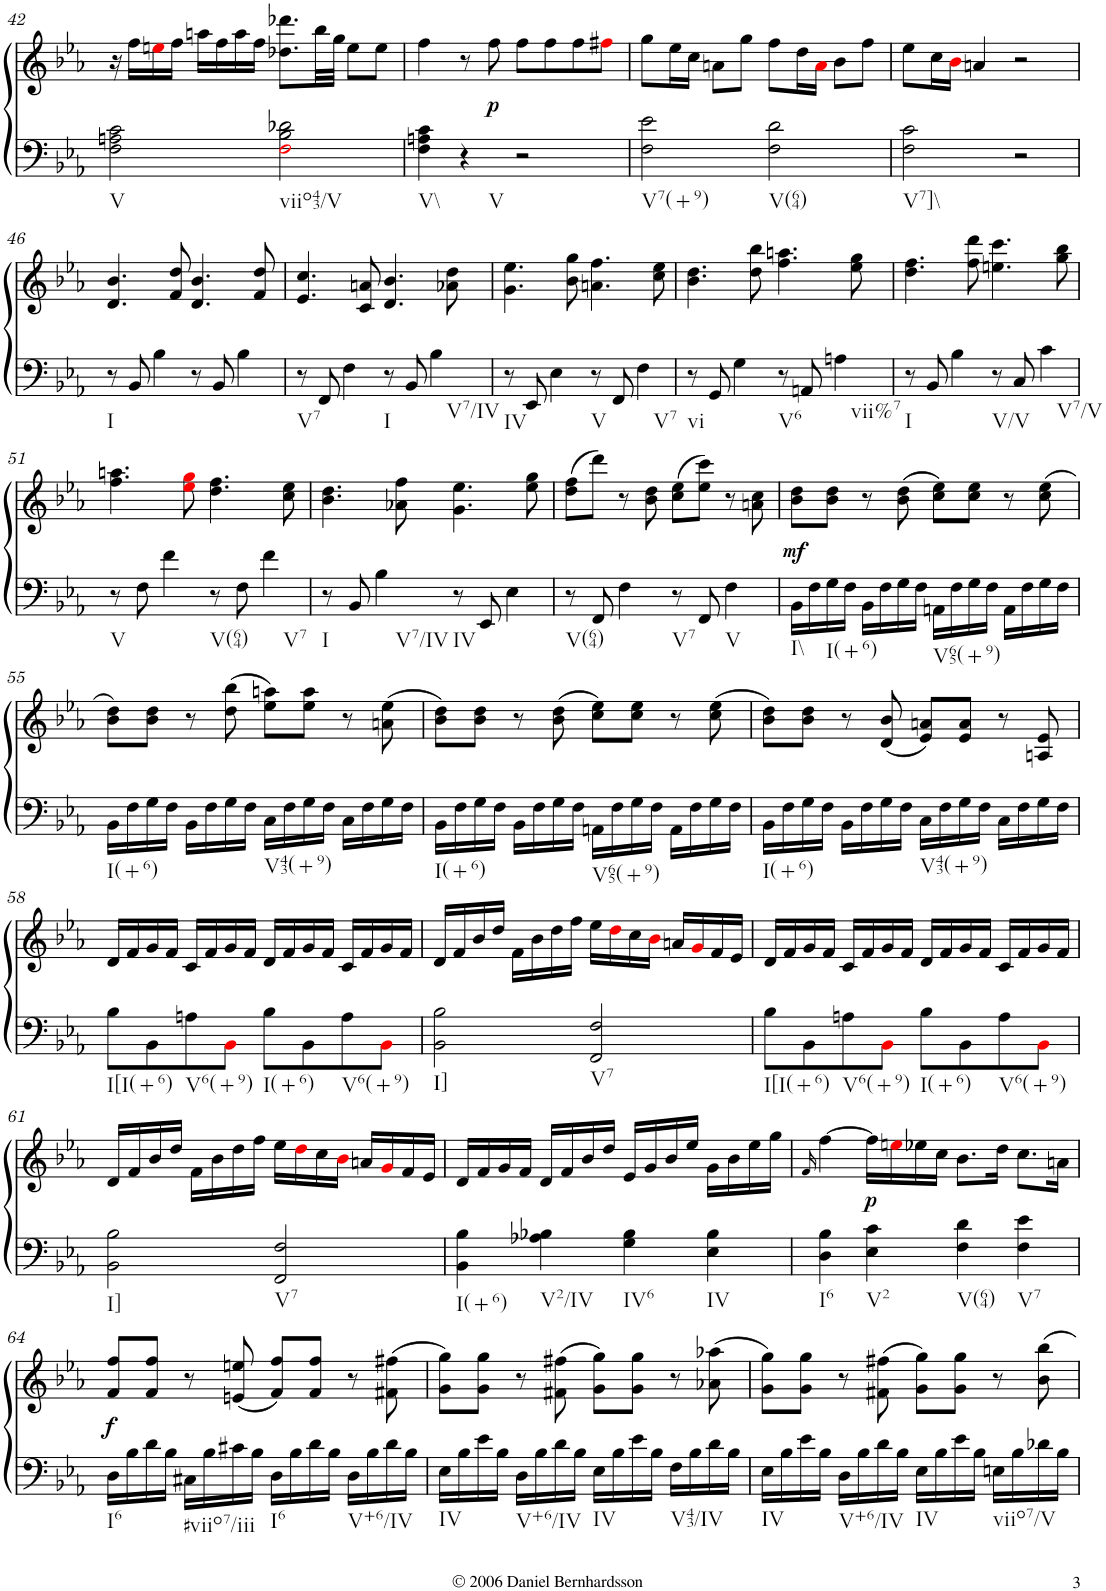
**kern	**kern	**dynam
*part1	*part1	*part1
*staff2	*staff1	*staff1/2
*I"Piano	*	*
*I'Pno.	*	*
!!LO:PB:g=z
*clefG2	*clefG2	*
*k[b-e-a-]	*k[b-e-a-]	*
*E-:	*E-:	*
*M4/4	*M4/4	*
*met(c)	*met(c)	*
=42	=42	=42
!LO:TX:b:t=V	!	!
2F\ 2An\ 2c\	16r	.
.	16ff\LL	.
.	16eeni\	.
.	16ff\JJ	.
.	16aan\LL	.
.	16ff\	.
.	16aa\	.
.	16ff\JJ	.
!LO:TX:b:t=viio43/V	!	!
2Fi\ 2B-\ 2d-X\	8.dd-X\ 8.ddd-X\L	.
.	32bb-\LL	.
.	32gg\JJJ	.
.	8ee\L	.
.	8ee\J	.
=43	=43	=43
!LO:TX:b:t=V\\	!	!
4F\ 4An\ 4c\	4ff\	.
!LO:TX:b:t=V	!	!
4r	8r	.
!	!	!LO:DY:b
.	8ff\	p
2r	8ff\L	.
.	8ff\	.
.	8ff\	.
.	8ff#Xi\J	.
=44	=44	=44
!LO:TX:b:t=V7(+9)	!	!
2F\ 2e-\	8gg\L	.
.	16ee-\L	.
.	16cc\JJ	.
.	8an\L	.
.	8gg\J	.
!LO:TX:b:t=V(64)	!	!
2F\ 2d\	8ff\L	.
.	16dd\L	.
.	16ai\JJ	.
.	8b-\L	.
.	8ff\J	.
=45	=45	=45
!LO:TX:b:t=V7]\\	!	!
2F\ 2c\	8ee-\L	.
.	16cc\L	.
.	16b-i\JJ	.
.	4an/	.
2r	2r	.
!!LO:LB:g=z
=46	=46	=46
!LO:TX:b:t=I	!	!
8r	4.d/ 4.b-/	.
8BB-/	.	.
4B-\	.	.
.	8f/ 8dd/	.
8r	4.d/ 4.b-/	.
8BB-/	.	.
4B-\	.	.
.	8f/ 8dd/	.
=47	=47	=47
!LO:TX:b:t=V7	!	!
8r	4.e-/ 4.cc/	.
8FF/	.	.
4F\	.	.
.	8c/ 8an/	.
!LO:TX:b:t=I	!	!
8r	4.d/ 4.b-/	.
8BB-/	.	.
!LO:TX:b:t=V7/IV	!	!
4B-\	.	.
.	8a-X\ 8dd\	.
=48	=48	=48
!LO:TX:b:t=IV	!	!
8r	4.g\ 4.ee-\	.
8EE-/	.	.
4E-\	.	.
.	8b-\ 8gg\	.
!LO:TX:b:t=V	!	!
8r	4.an\ 4.ff\	.
8FF/	.	.
!LO:TX:b:t=V7	!	!
4F\	.	.
.	8cc\ 8ee-\	.
=49	=49	=49
!LO:TX:b:t=vi	!	!
8r	4.b-\ 4.dd\	.
8GG/	.	.
4G\	.	.
.	8dd\ 8bb-\	.
!LO:TX:b:t=V6	!	!
8r	4.ff\ 4.aan\	.
8AAn/	.	.
!LO:TX:b:t=vii%7	!	!
4An\	.	.
.	8ee-\ 8gg\	.
=50	=50	=50
!LO:TX:b:t=I	!	!
8r	4.dd\ 4.ff\	.
8BB-/	.	.
4B-\	.	.
.	8ff\ 8ddd\	.
!LO:TX:b:t=V/V	!	!
8r	4.een\ 4.ccc\	.
8C/	.	.
!LO:TX:b:t=V7/V	!	!
4c\	.	.
.	8gg\ 8bb-\	.
!!LO:LB:g=z
=51	=51	=51
!LO:TX:b:t=V	!	!
8r	4.ff\ 4.aan\	.
8F\	.	.
4f\	.	.
.	8ee-i\ 8ggi\	.
!LO:TX:b:t=V(64)	!	!
8r	4.dd\ 4.ff\	.
8F\	.	.
!LO:TX:b:t=V7	!	!
4f\	.	.
.	8cc\ 8ee-\	.
=52	=52	=52
!LO:TX:b:t=I	!	!
8r	4.b-\ 4.dd\	.
8BB-/	.	.
!LO:TX:b:t=V7/IV	!	!
4B-\	.	.
.	8a-X\ 8ff\	.
!LO:TX:b:t=IV	!	!
8r	4.g\ 4.ee-\	.
8EE-/	.	.
4E-\	.	.
.	8ee-\ 8gg\	.
=53	=53	=53
!LO:TX:b:t=V(64)	!	!
8r	(8dd\ 8ff\L	.
8FF/	8ddd\J)	.
4F\	8r	.
.	8b-\ 8dd\	.
!LO:TX:b:t=V7	!	!
8r	(8cc\ 8ee-\L	.
8FF/	8ee-\ 8ccc\J)	.
!LO:TX:b:t=V	!	!
4F\	8r	.
.	8an\ 8cc\	.
=54	=54	=54
!LO:TX:b:t=I\\	!	!
!	!	!LO:DY:b
16BB-\LL	8b-\ 8dd\L	mf
16F\	.	.
!LO:TX:b:t=I(+6)	!	!
16G\	8b-\ 8dd\J	.
16F\JJ	.	.
16BB-\LL	8r	.
16F\	.	.
16G\	(8b-\ 8dd\	.
16F\JJ	.	.
!LO:TX:b:t=V65(+9)	!	!
16AAn\LL	8cc\ 8ee-\L)	.
16F\	.	.
16G\	8cc\ 8ee-\J	.
16F\JJ	.	.
16AA\LL	8r	.
16F\	.	.
16G\	(8cc\ 8ee-\	.
16F\JJ	.	.
!!LO:LB:g=z
=55	=55	=55
!LO:TX:b:t=I(+6)	!	!
16BB-\LL	8b-\ 8dd\L)	.
16F\	.	.
16G\	8b-\ 8dd\J	.
16F\JJ	.	.
16BB-\LL	8r	.
16F\	.	.
16G\	(8dd\ 8bb-\	.
16F\JJ	.	.
!LO:TX:b:t=V43(+9)	!	!
16C\LL	8ee-\ 8aan\L)	.
16F\	.	.
16G\	8ee-\ 8aa\J	.
16F\JJ	.	.
16C\LL	8r	.
16F\	.	.
16G\	(8an\ 8ee-\	.
16F\JJ	.	.
=56	=56	=56
!LO:TX:b:t=I(+6)	!	!
16BB-\LL	8b-\ 8dd\L)	.
16F\	.	.
16G\	8b-\ 8dd\J	.
16F\JJ	.	.
16BB-\LL	8r	.
16F\	.	.
16G\	(8b-\ 8dd\	.
16F\JJ	.	.
!LO:TX:b:t=V65(+9)	!	!
16AAn\LL	8cc\ 8ee-\L)	.
16F\	.	.
16G\	8cc\ 8ee-\J	.
16F\JJ	.	.
16AA\LL	8r	.
16F\	.	.
16G\	(8cc\ 8ee-\	.
16F\JJ	.	.
=57	=57	=57
!LO:TX:b:t=I(+6)	!	!
16BB-\LL	8b-\ 8dd\L)	.
16F\	.	.
16G\	8b-\ 8dd\J	.
16F\JJ	.	.
16BB-\LL	8r	.
16F\	.	.
16G\	(8d/ 8b-/	.
16F\JJ	.	.
!LO:TX:b:t=V43(+9)	!	!
16C\LL	8e-/ 8an/L)	.
16F\	.	.
16G\	8e-/ 8a/J	.
16F\JJ	.	.
16C\LL	8r	.
16F\	.	.
16G\	8An/ 8e-/	.
16F\JJ	.	.
!!LO:LB:g=z
=58	=58	=58
!LO:TX:b:t=I[I(+6)	!	!
8B-\L	16d/LL	.
.	16f/	.
8BB-\	16g/	.
.	16f/JJ	.
!LO:TX:b:t=V6(+9)	!	!
8An\	16c/LL	.
.	16f/	.
8BB-i\J	16g/	.
.	16f/JJ	.
!LO:TX:b:t=I(+6)	!	!
8B-\L	16d/LL	.
.	16f/	.
8BB-\	16g/	.
.	16f/JJ	.
!LO:TX:b:t=V6(+9)	!	!
8A\	16c/LL	.
.	16f/	.
8BB-i\J	16g/	.
.	16f/JJ	.
=59	=59	=59
!LO:TX:b:t=I]	!	!
2BB-\ 2B-\	16d/LL	.
.	16f/	.
.	16b-/	.
.	16dd/JJ	.
.	16f\LL	.
.	16b-\	.
.	16dd\	.
.	16ff\JJ	.
!LO:TX:b:t=V7	!	!
2FF/ 2F/	16ee-\LL	.
.	16ddi\	.
.	16cc\	.
.	16b-i\JJ	.
.	16an/LL	.
.	16gi/	.
.	16f/	.
.	16e-/JJ	.
=60	=60	=60
!LO:TX:b:t=I[I(+6)	!	!
8B-\L	16d/LL	.
.	16f/	.
8BB-\	16g/	.
.	16f/JJ	.
!LO:TX:b:t=V6(+9)	!	!
8An\	16c/LL	.
.	16f/	.
8BB-i\J	16g/	.
.	16f/JJ	.
!LO:TX:b:t=I(+6)	!	!
8B-\L	16d/LL	.
.	16f/	.
8BB-\	16g/	.
.	16f/JJ	.
!LO:TX:b:t=V6(+9)	!	!
8A\	16c/LL	.
.	16f/	.
8BB-i\J	16g/	.
.	16f/JJ	.
!!LO:LB:g=z
=61	=61	=61
!LO:TX:b:t=I]	!	!
2BB-\ 2B-\	16d/LL	.
.	16f/	.
.	16b-/	.
.	16dd/JJ	.
.	16f\LL	.
.	16b-\	.
.	16dd\	.
.	16ff\JJ	.
!LO:TX:b:t=V7	!	!
2FF/ 2F/	16ee-\LL	.
.	16ddi\	.
.	16cc\	.
.	16b-i\JJ	.
.	16an/LL	.
.	16gi/	.
.	16f/	.
.	16e-/JJ	.
=62	=62	=62
!LO:TX:b:t=I(+6)	!	!
4BB-\ 4B-\	16d/LL	.
.	16f/	.
.	16g/	.
.	16f/JJ	.
!LO:TX:b:t=V2/IV	!	!
4A-X\ 4B-X\	16d/LL	.
.	16f/	.
.	16b-/	.
.	16dd/JJ	.
!LO:TX:b:t=IV6	!	!
4G\ 4B-\	16e-/LL	.
.	16g/	.
.	16b-/	.
.	16ee-/JJ	.
!LO:TX:b:t=IV	!	!
4E-\ 4B-\	16g\LL	.
.	16b-\	.
.	16ee-\	.
.	16gg\JJ	.
=63	=63	=63
.	16qf/	.
!LO:TX:b:t=I6	!	!
4D\ 4B-\	[>4ff\	.
!LO:TX:b:t=V2	!	!
!	!	!LO:DY:b
4E-\ 4c\	16ff\LL]	p
.	16eeni\	.
.	16ee-X\	.
.	16cc\JJ	.
!LO:TX:b:t=V(64)	!	!
4F\ 4d\	8.b-\L	.
.	16dd\Jk	.
!LO:TX:b:t=V7	!	!
4F\ 4e-\	8.cc\L	.
.	16an\Jk	.
!!LO:LB:g=z
=64	=64	=64
!LO:TX:b:t=I6	!	!
!	!	!LO:DY:b
16D\LL	8f/ 8ff/L	f
16B-\	.	.
16d\	8f/ 8ff/J	.
16B-\JJ	.	.
!LO:TX:b:t=#viio7/iii	!	!
16C#X\LL	8r	.
16B-\	.	.
16c#X\	(8en/ 8een/	.
16B-\JJ	.	.
!LO:TX:b:t=I6	!	!
16D\LL	8f/ 8ff/L)	.
16B-\	.	.
16d\	8f/ 8ff/J	.
16B-\JJ	.	.
!LO:TX:b:t=V+6/IV	!	!
16D\LL	8r	.
16B-\	.	.
16d\	(8f#X\ 8ff#X\	.
16B-\JJ	.	.
=65	=65	=65
!LO:TX:b:t=IV	!	!
16E-\LL	8g\ 8gg\L)	.
16B-\	.	.
16e-\	8g\ 8gg\J	.
16B-\JJ	.	.
!LO:TX:b:t=V+6/IV	!	!
16D\LL	8r	.
16B-\	.	.
16d\	(8f#X\ 8ff#X\	.
16B-\JJ	.	.
!LO:TX:b:t=IV	!	!
16E-\LL	8g\ 8gg\L)	.
16B-\	.	.
16e-\	8g\ 8gg\J	.
16B-\JJ	.	.
!LO:TX:b:t=V43/IV	!	!
16F\LL	8r	.
16B-\	.	.
16d\	(8a-X\ 8aa-X\	.
16B-\JJ	.	.
=66	=66	=66
!LO:TX:b:t=IV	!	!
16E-\LL	8g\ 8gg\L)	.
16B-\	.	.
16e-\	8g\ 8gg\J	.
16B-\JJ	.	.
!LO:TX:b:t=V+6/IV	!	!
16D\LL	8r	.
16B-\	.	.
16d\	(8f#X\ 8ff#X\	.
16B-\JJ	.	.
!LO:TX:b:t=IV	!	!
16E-\LL	8g\ 8gg\L)	.
16B-\	.	.
16e-\	8g\ 8gg\J	.
16B-\JJ	.	.
!LO:TX:b:t=viio7/V	!	!
16En\LL	8r	.
16B-\	.	.
16d-X\	8b-\ 8bb-\	.
16B-\JJ	.	.
=	=	=
*-	*-	*-
